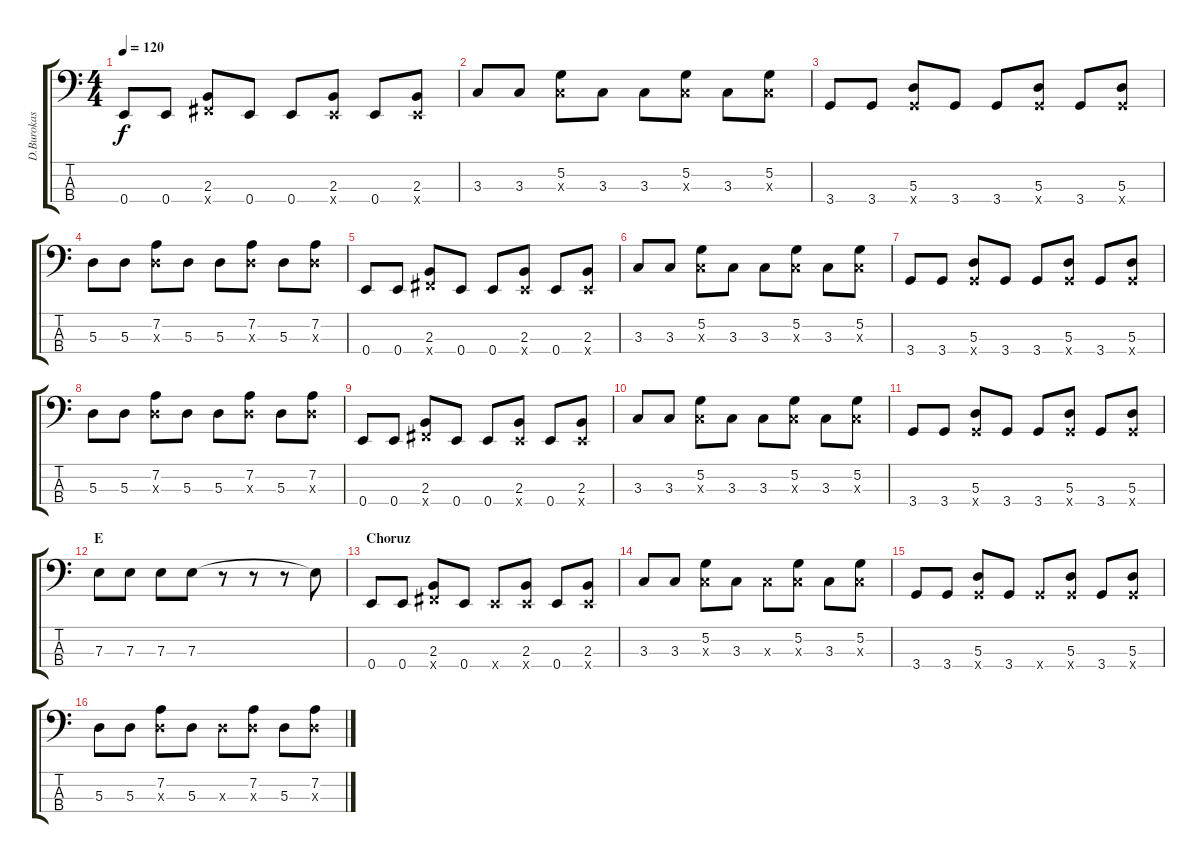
\track ("D.Burokas" "D.Burokas") {instrument electricguitarmuted}
\staff {score tabs}
\tuning (G2 D2 A1 E1) {hide}
\ts (4 4)
\tempo 120
\clef f4
\ks c
0.4.8{dy f} 0.4.8 (2.3 2.4{x}).8 0.4.8 0.4.8 (2.3 0.4{x}).8 0.4.8 (2.3 0.4{x}).8 |
3.3.8 3.3.8 (5.2 3.3{x}).8 3.3.8 3.3.8 (5.2 3.3{x}).8 3.3.8 (5.2 3.3{x}).8 |
3.4.8 3.4.8 (5.3 3.4{x}).8 3.4.8 3.4.8 (5.3 3.4{x}).8 3.4.8 (5.3 3.4{x}).8 |
5.3.8 5.3.8 (7.2 5.3{x}).8 5.3.8 5.3.8 (7.2 5.3{x}).8 5.3.8 (7.2 5.3{x}).8 |
0.4.8 0.4.8 (2.3 2.4{x}).8 0.4.8 0.4.8 (2.3 0.4{x}).8 0.4.8 (2.3 0.4{x}).8 |
3.3.8 3.3.8 (5.2 3.3{x}).8 3.3.8 3.3.8 (5.2 3.3{x}).8 3.3.8 (5.2 3.3{x}).8 |
3.4.8 3.4.8 (5.3 3.4{x}).8 3.4.8 3.4.8 (5.3 3.4{x}).8 3.4.8 (5.3 3.4{x}).8 |
5.3.8 5.3.8 (7.2 5.3{x}).8 5.3.8 5.3.8 (7.2 5.3{x}).8 5.3.8 (7.2 5.3{x}).8 |
0.4.8 0.4.8 (2.3 2.4{x}).8 0.4.8 0.4.8 (2.3 0.4{x}).8 0.4.8 (2.3 0.4{x}).8 |
3.3.8 3.3.8 (5.2 3.3{x}).8 3.3.8 3.3.8 (5.2 3.3{x}).8 3.3.8 (5.2 3.3{x}).8 |
3.4.8 3.4.8 (5.3 3.4{x}).8 3.4.8 3.4.8 (5.3 3.4{x}).8 3.4.8 (5.3 3.4{x}).8 |
\section ("" "E")
7.3.8 7.3.8 7.3.8 7.3.8 r.8 r.8 r.8 7.3{t}.8 |
\section ("" "Choruz")
0.4.8 0.4.8 (2.3 2.4{x}).8 0.4.8 0.4{x}.8 (2.3 0.4{x}).8 0.4.8 (2.3 0.4{x}).8 |
3.3.8 3.3.8 (5.2 3.3{x}).8 3.3.8 3.3{x}.8 (5.2 3.3{x}).8 3.3.8 (5.2 3.3{x}).8 |
3.4.8 3.4.8 (5.3 3.4{x}).8 3.4.8 3.4{x}.8 (5.3 3.4{x}).8 3.4.8 (5.3 3.4{x}).8 |
5.3.8 5.3.8 (7.2 5.3{x}).8 5.3.8 5.3{x}.8 (7.2 5.3{x}).8 5.3.8 (7.2 5.3{x}).8
